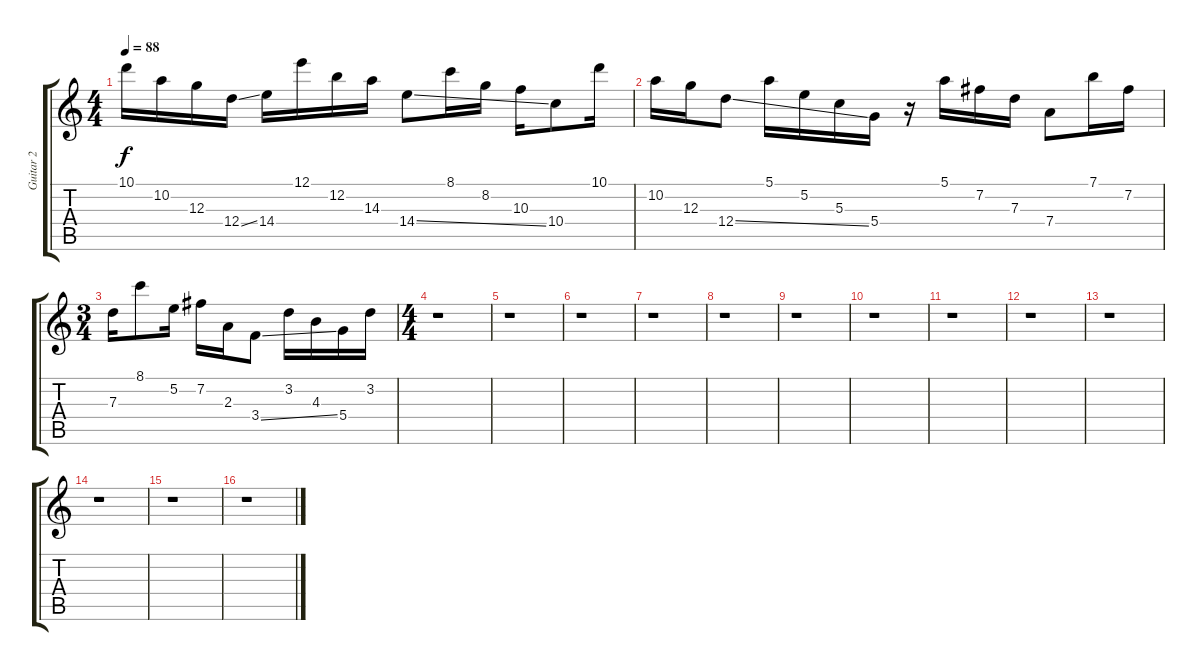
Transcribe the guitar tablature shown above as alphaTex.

\track ("Guitar 2" "Guitar 2") {instrument electricguitarclean}
\staff {score tabs}
\tuning (E4 B3 G3 D3 A2 E2) {hide}
\ts (4 4)
\tempo 88
\clef g2
\ks c
10.1.16{dy f} 10.2.16 12.3.16 12.4{ss}.16 14.4.16 12.1.16 12.2.16 14.3.16 14.4{ss}.8 8.1.16 8.2.16 10.3.16 10.4.8 10.1.16 |
10.2.16 12.3.16 12.4{ss}.8 5.1.16 5.2.16 5.3.16 5.4.16 r.16 5.1.16 7.2.16 7.3.16 7.4.8 7.1.16 7.2.16 |
\ts (3 4)
7.3.16 8.1.8 5.2.16 7.2.16 2.3.16 3.4{ss}.8 3.2.16 4.3.16 5.4.16 3.2.16 |
\ts (4 4)
r.1 |
r.1 |
r.1 |
r.1 |
r.1 |
r.1 |
r.1 |
r.1 |
r.1 |
r.1 |
r.1 |
r.1 |
r.1
